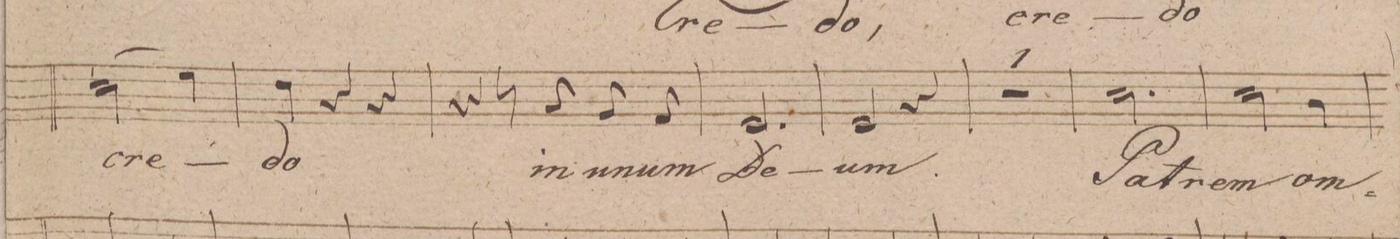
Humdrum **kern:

**kern	**text	**dynam
*I"Tenore.	*	*
*clefC4	*	*
*k[f#]	*	*
*M3/4	*	*
*2\right	*	*
(>2B\	cre-	.
*4\right	*	*
4d\)	.	.
=8	=8	=8
4c\	-do	.
4r	.	.
4r	.	.
=9	=9	=9
4r	.	.
8r	.	.
8G/	in	.
8F#/	u-	.
8E/	-num	.
=10	=10	=10
2.D/	De-	.
=11	=11	=11
2D/	-um.	.
4r	.	.
=12	=12	=12
2.r	.	.
=13	=13	=13
2.B\	Pa-	.
=14	=14	=14
2B\	-trem	.
4A\	om-	.
=15	=15	=15
*-	*-	*-
